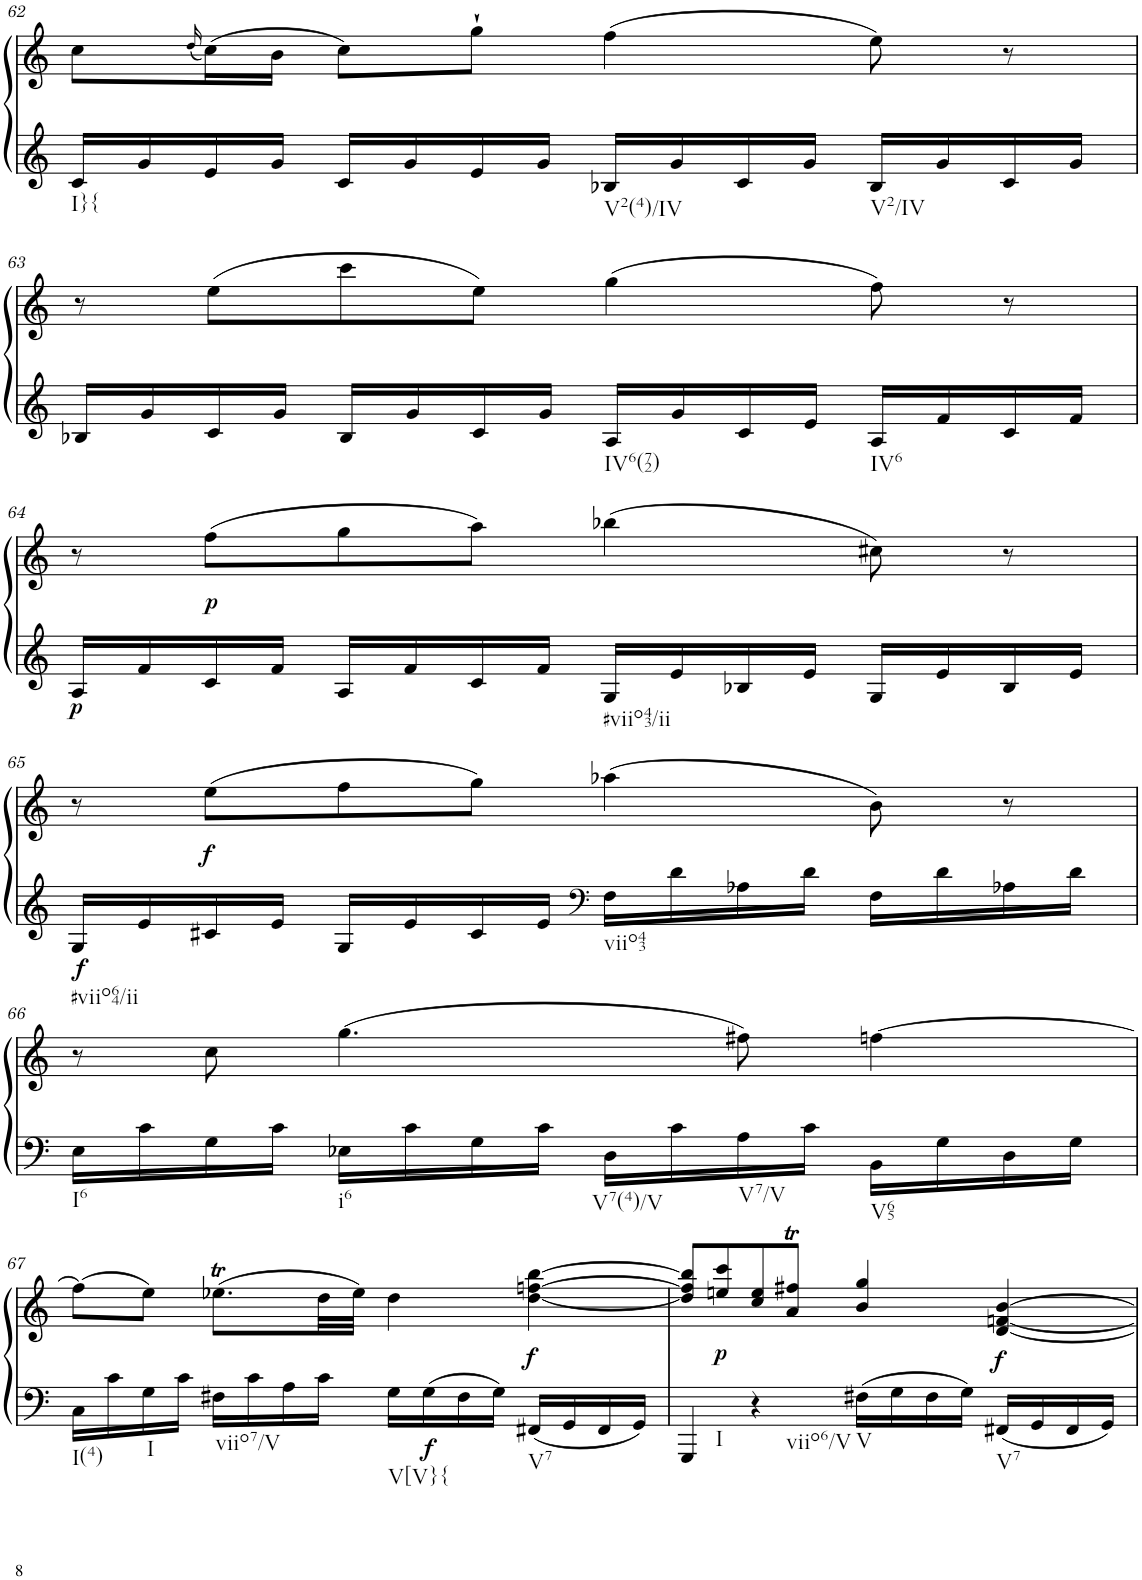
**kern	**kern	**dynam
*part1	*part1	*part1
*staff2	*staff1	*staff1/2
*I"Klavier linke Hand	*	*
!!LO:PB:g=z
*clefF4	*clefG2	*
*k[]	*k[]	*
*M4/4	*M4/4	*
=62	=62	=62
!LO:TX:b:t=I}{	!	!
16c/LL	8cc\L	.
16g/	.	.
.	(16qdd/	.
16e/	(16cc\L)	.
16g/JJ	16b\JJ	.
16c/LL	8cc\L)	.
16g/	.	.
16e/	8gg`\J	.
16g/JJ	.	.
!LO:TX:b:t=V2(4)/IV	!	!
16B-X/LL	(4ff\	.
16g/	.	.
16c/	.	.
16g/JJ	.	.
!LO:TX:b:t=V2/IV	!	!
16B-/LL	8ee\)	.
16g/	.	.
16c/	8r	.
16g/JJ	.	.
!!LO:LB:g=z
=63	=63	=63
16B-X/LL	8r	.
16g/	.	.
16c/	(8ee\L	.
16g/JJ	.	.
16B-/LL	8ccc\	.
16g/	.	.
16c/	8ee\J)	.
16g/JJ	.	.
!LO:TX:b:t=IV6(72)	!	!
16A/LL	(4gg\	.
16g/	.	.
16c/	.	.
16e/JJ	.	.
!LO:TX:b:t=IV6	!	!
16A/LL	8ff\)	.
16f/	.	.
16c/	8r	.
16f/JJ	.	.
!!LO:LB:g=z
=64	=64	=64
!	!	!LO:DY:b=2
16A/LL	8r	p
16f/	.	.
!	!	!LO:DY:b
16c/	(8ff\L	p
16f/JJ	.	.
16A/LL	8gg\	.
16f/	.	.
16c/	8aa\J)	.
16f/JJ	.	.
!LO:TX:b:t=#viio43/ii	!	!
16G/LL	(4bb-X\	.
16e/	.	.
16B-X/	.	.
16e/JJ	.	.
16G/LL	8cc#X\)	.
16e/	.	.
16B-/	8r	.
16e/JJ	.	.
!!LO:LB:g=z
=65	=65	=65
!LO:TX:b:t=#viio64/ii	!	!
!	!	!LO:DY:b=2
16G/LL	8r	f
16e/	.	.
!	!	!LO:DY:b
16c#X/	(8ee\L	f
16e/JJ	.	.
16G/LL	8ff\	.
16e/	.	.
16c#/	8gg\J)	.
16e/JJ	.	.
*clefF4	*	*
!LO:TX:b:t=viio43	!	!
16F\LL	(4aa-X\	.
16d\	.	.
16A-X\	.	.
16d\JJ	.	.
16F\LL	8b\)	.
16d\	.	.
16A-X\	8r	.
16d\JJ	.	.
!!LO:LB:g=z
=66	=66	=66
!LO:TX:b:t=I6	!	!
16E\LL	8r	.
16c\	.	.
16G\	8cc\	.
16c\JJ	.	.
!LO:TX:b:t=i6	!	!
16E-X\LL	(4.gg\	.
16c\	.	.
16G\	.	.
16c\JJ	.	.
!LO:TX:b:t=V7(4)/V	!	!
16D\LL	.	.
16c\	.	.
!LO:TX:b:t=V7/V	!	!
16A\	8ff#X\)	.
16c\JJ	.	.
!LO:TX:b:t=V65	!	!
16BB\LL	[4ffn\	.
16G\	.	.
16D\	.	.
16G\JJ	.	.
!!LO:LB:g=z
=67	=67	=67
!LO:TX:b:t=I(4)	!	!
16C\LL	(8ff\L]	.
16c\	.	.
!LO:TX:b:t=I	!	!
16G\	8ee\J)	.
16c\JJ	.	.
!LO:TX:b:t=viio7/V	!	!
16F#X\LL	(8.ee-XT\L	.
16c\	.	.
16A\	.	.
16c\JJ	32dd\LL	.
.	32ee-\JJJ)	.
!LO:TX:b:t=V[V}{	!	!
16G\LL	4dd\	.
!	!	!LO:DY:b=2
16G\	.	f
16F#\	.	.
16G\JJ	.	.
!LO:TX:b:t=V7	!	!
!	!	!LO:DY:b
16FF#X/LL	[4dd\ [4ffn\ [4bb\	f
16GG/	.	.
16FF#/	.	.
16GG/JJ	.	.
=68	=68	=68
!LO:TX:b:t=I	!	!
4GGG/	8dd/] 8ff/] 8bb/]L	.
!	!	!LO:DY:b
.	8een/ 8ccc/	p
!LO:TX:b:t=viio6/V	!	!
4r	8cc/ 8ee/	.
.	8a/T 8ff#X/TJ	.
!LO:TX:b:t=V	!	!
16F#X\LL	4b/ 4gg/	.
16G\	.	.
16F#\	.	.
16G\JJ	.	.
!LO:TX:b:t=V7	!	!
!	!	!LO:DY:b
16FF#X/LL	[4d/ [4fn/ [4b/	f
16GG/	.	.
16FF#/	.	.
16GG/JJ	.	.
=	=	=
*-	*-	*-
